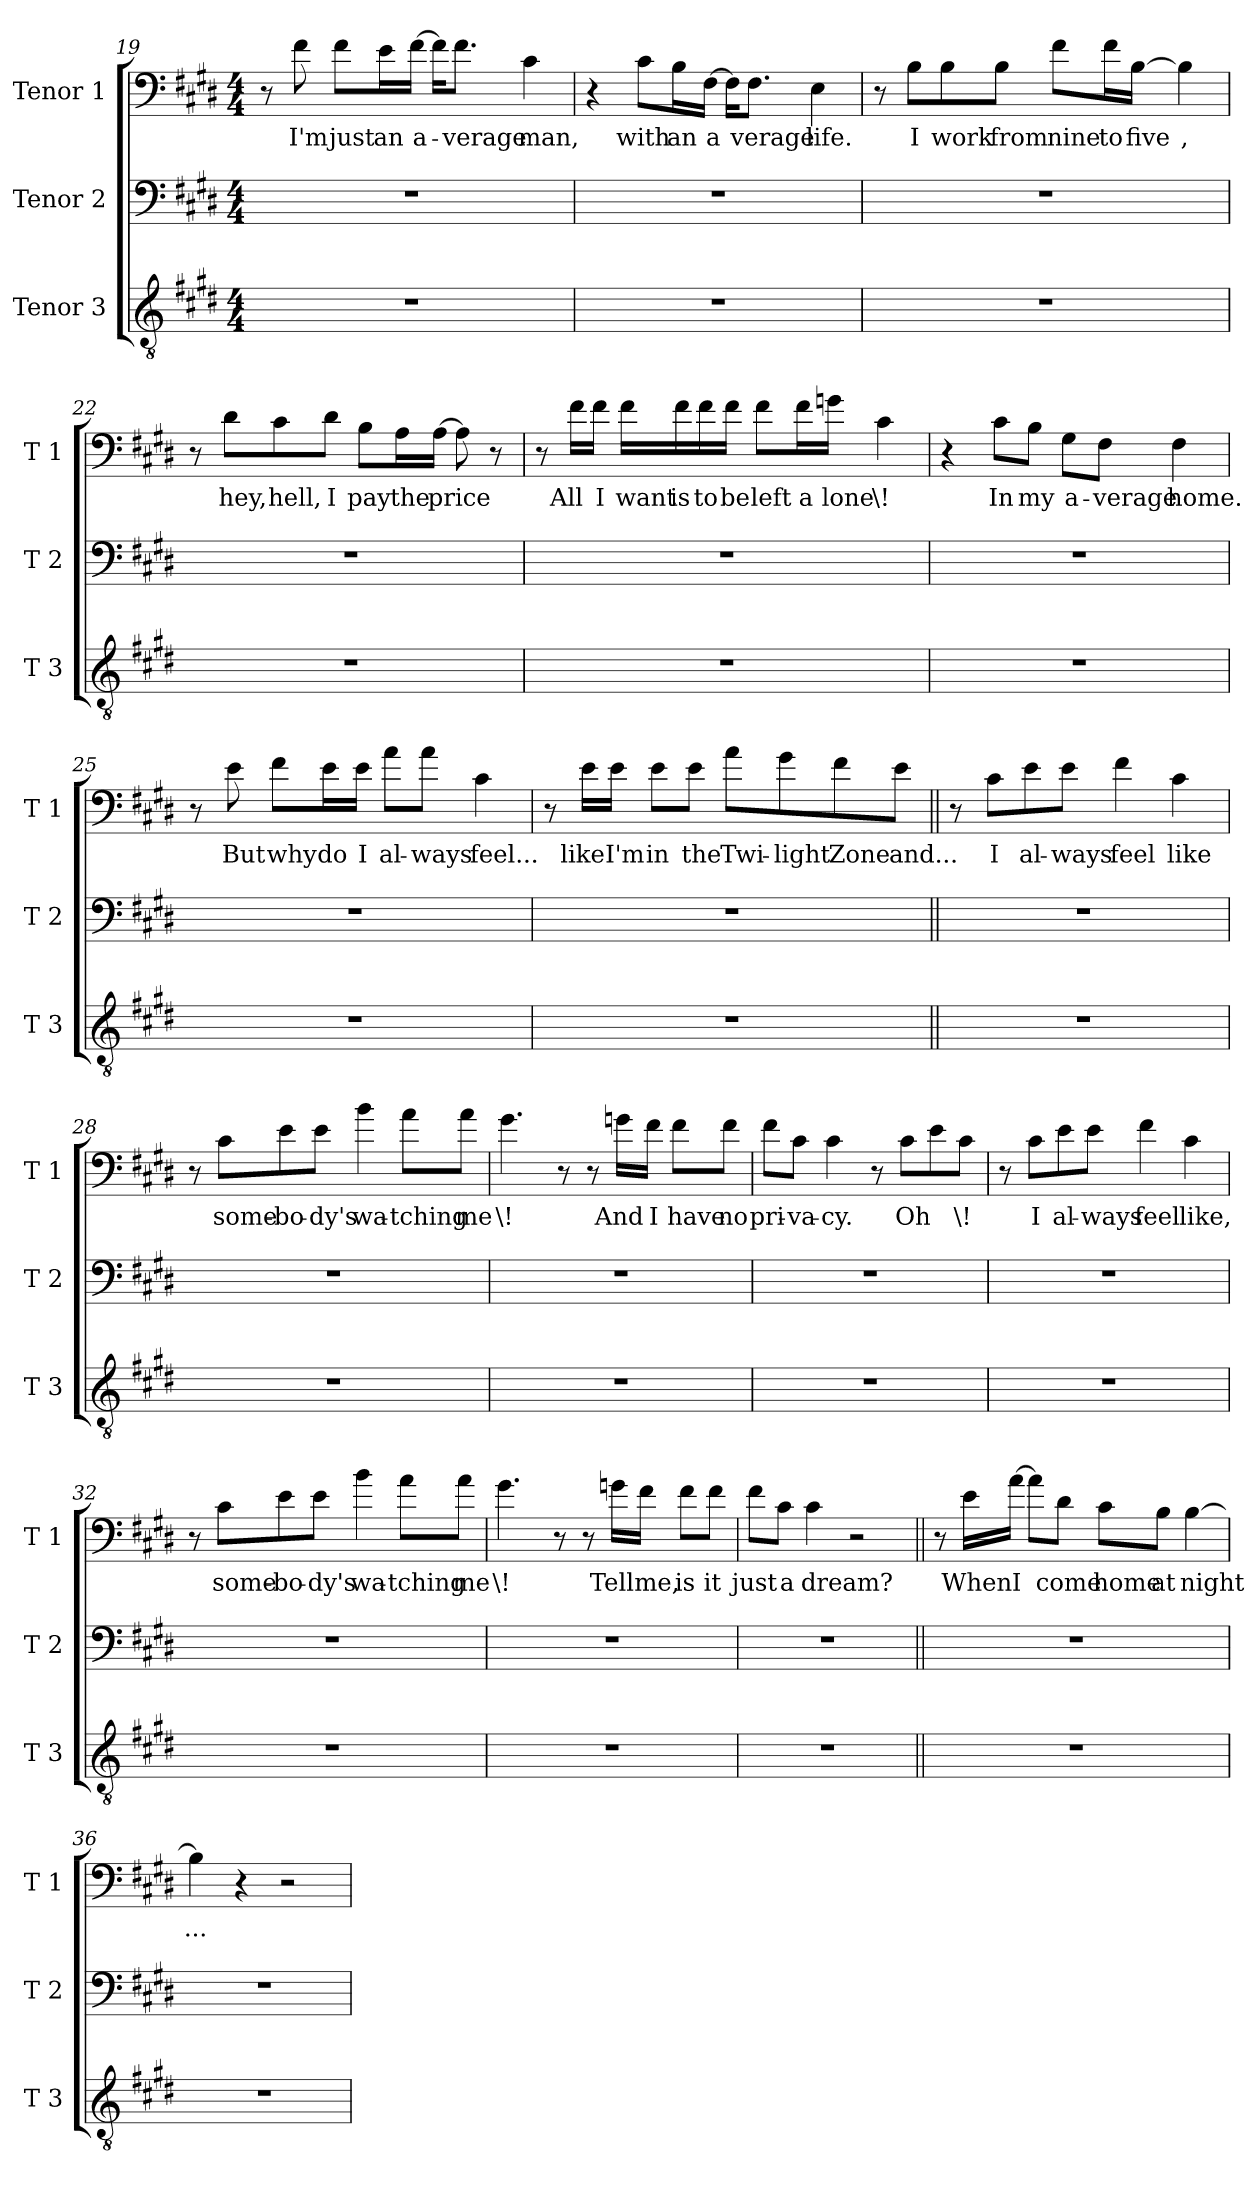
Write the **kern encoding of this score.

**kern	**kern	**kern	**text
*part3	*part2	*part1	*part1
*staff3	*staff2	*staff1	*staff1
*I"Tenor 3	*I"Tenor 2	*I"Tenor 1	*
*I'T 3	*I'T 2	*I'T 1	*
!!LO:LB:g=z
*clefGv2	*clefF4	*clefF4	*
*k[f#c#g#d#]	*k[f#c#g#d#]	*k[f#c#g#d#]	*
*c#:	*c#:	*c#:	*
*M4/4	*M4/4	*M4/4	*
=19	=19	=19	=19
1r	1r	8r	.
!	!	!LO:N:head=solid	!LO:LY:b
.	.	8f#\	I'm
!	!	!LO:N:head=solid	!LO:LY:b
.	.	8f#\L	just
!	!	!LO:N:head=solid	!LO:LY:b
.	.	16e\L	an
!	!	!LO:N:head=solid	!LO:LY:b
.	.	[16f#\JJ	a-
!	!	!LO:N:head=solid	!
.	.	16f#\KL]	.
!	!	!LO:N:head=solid	!LO:LY:b
.	.	8.f#\J	-verage
!	!	!LO:N:head=solid	!LO:LY:b
.	.	4c#\	man,
=20	=20	=20	=20
1r	1r	4r	.
!	!	!LO:N:head=solid	!LO:LY:b
.	.	8c#\L	with
!	!	!LO:N:head=solid	!LO:LY:b
.	.	16B\L	an
!	!	!LO:N:head=solid	!LO:LY:b
.	.	[16F#\JJ	a
!	!	!LO:N:head=solid	!
.	.	16F#\KL]	.
!	!	!LO:N:head=solid	!LO:LY:b
.	.	8.F#\J	verage
!	!	!LO:N:head=solid	!LO:LY:b
.	.	4E\	life.
=21	=21	=21	=21
1r	1r	8r	.
!	!	!LO:N:head=solid	!LO:LY:b
.	.	8B\L	I
!	!	!LO:N:head=solid	!LO:LY:b
.	.	8B\	work
!	!	!LO:N:head=solid	!LO:LY:b
.	.	8B\J	from
!	!	!LO:N:head=solid	!LO:LY:b
.	.	8f#\L	nine
!	!	!LO:N:head=solid	!LO:LY:b
.	.	16f#\L	to
!	!	!LO:N:head=solid	!LO:LY:b
.	.	[16B\JJ	five
!	!	!LO:N:head=solid	!LO:LY:b
.	.	4B\]	,
!!LO:LB:g=z
=22	=22	=22	=22
1r	1r	8r	.
!	!	!LO:N:head=solid	!LO:LY:b
.	.	8d#\L	hey,
!	!	!LO:N:head=solid	!LO:LY:b
.	.	8c#\	hell,
!	!	!LO:N:head=solid	!LO:LY:b
.	.	8d#\J	I
!	!	!LO:N:head=solid	!LO:LY:b
.	.	8B\L	pay
!	!	!LO:N:head=solid	!LO:LY:b
.	.	16A\L	the
!	!	!LO:N:head=solid	!LO:LY:b
.	.	[16A\JJ	price
!	!	!LO:N:head=solid	!LO:LY:b
.	.	8A\]	.
.	.	8r	.
=23	=23	=23	=23
1r	1r	8r	.
!	!	!LO:N:head=solid	!LO:LY:b
.	.	16f#\LL	All
!	!	!LO:N:head=solid	!LO:LY:b
.	.	16f#\JJ	I
!	!	!LO:N:head=solid	!LO:LY:b
.	.	16f#\LL	want
!	!	!LO:N:head=solid	!LO:LY:b
.	.	16f#\	is
!	!	!LO:N:head=solid	!LO:LY:b
.	.	16f#\	to
!	!	!LO:N:head=solid	!LO:LY:b
.	.	16f#\JJ	be
!	!	!LO:N:head=solid	!LO:LY:b
.	.	8f#\L	left
!	!	!LO:N:head=solid	!LO:LY:b
.	.	16f#\L	a
!	!	!LO:N:head=solid	!LO:LY:b
.	.	16gn\JJ	lone
!	!	!LO:N:head=solid	!LO:LY:b
.	.	4c#\	\!
=24	=24	=24	=24
1r	1r	4r	.
!	!	!LO:N:head=solid	!LO:LY:b
.	.	8c#\L	In
!	!	!LO:N:head=solid	!LO:LY:b
.	.	8B\J	my
!	!	!LO:N:head=solid	!LO:LY:b
.	.	8G#\L	a-
!	!	!LO:N:head=solid	!LO:LY:b
.	.	8F#\J	-verage
!	!	!LO:N:head=solid	!LO:LY:b
.	.	4F#\	home.
!!LO:LB:g=z
=25	=25	=25	=25
1r	1r	8r	.
!	!	!LO:N:head=solid	!LO:LY:b
.	.	8e\	But
!	!	!LO:N:head=solid	!LO:LY:b
.	.	8f#\L	why
!	!	!LO:N:head=solid	!LO:LY:b
.	.	16e\L	do
!	!	!LO:N:head=solid	!LO:LY:b
.	.	16e\JJ	I
!	!	!LO:N:head=solid	!LO:LY:b
.	.	8a\L	al-
!	!	!LO:N:head=solid	!LO:LY:b
.	.	8a\J	-ways
!	!	!LO:N:head=solid	!LO:LY:b
.	.	4c#\	feel...
=26	=26	=26	=26
1r	1r	8r	.
!	!	!	!LO:LY:b
.	.	16e\LL	like
!	!	!	!LO:LY:b
.	.	16e\JJ	I'm
!	!	!	!LO:LY:b
.	.	8e\L	in
!	!	!	!LO:LY:b
.	.	8e\J	the
!	!	!	!LO:LY:b
.	.	8a\L	Twi-
!	!	!	!LO:LY:b
.	.	8g#\	-light
!	!	!	!LO:LY:b
.	.	8f#\	Zone
!	!	!	!LO:LY:b
.	.	8e\J	and...
=27||	=27||	=27||	=27||
1r	1r	8r	.
!	!	!	!LO:LY:b
.	.	8c#\L	I
!	!	!	!LO:LY:b
.	.	8e\	al-
!	!	!	!LO:LY:b
.	.	8e\J	-ways
!	!	!	!LO:LY:b
.	.	4f#\	feel
!	!	!	!LO:LY:b
.	.	4c#\	like
!!LO:LB:g=z
=28	=28	=28	=28
1r	1r	8r	.
!	!	!	!LO:LY:b
.	.	8c#\L	some-
!	!	!	!LO:LY:b
.	.	8e\	-bo-
!	!	!	!LO:LY:b
.	.	8e\J	-dy's
!	!	!	!LO:LY:b
.	.	4b\	wa-
!	!	!	!LO:LY:b
.	.	8a\L	-tching
!	!	!	!LO:LY:b
.	.	8a\J	me
=29	=29	=29	=29
!	!	!	!LO:LY:b
1r	1r	4.g#\	\!
.	.	8r	.
.	.	8r	.
!	!	!	!LO:LY:b
.	.	16gn\LL	And
!	!	!	!LO:LY:b
.	.	16f#\JJ	I
!	!	!	!LO:LY:b
.	.	8f#\L	have
!	!	!	!LO:LY:b
.	.	8f#\J	no
=30	=30	=30	=30
!	!	!	!LO:LY:b
1r	1r	8f#\L	pri-
!	!	!	!LO:LY:b
.	.	8c#\J	-va-
!	!	!	!LO:LY:b
.	.	4c#\	-cy.
.	.	8r	.
!	!	!	!LO:LY:b
.	.	8c#\L	Oh
.	.	8e\	.
!	!	!	!LO:LY:b
.	.	8c#\J	\!
=31	=31	=31	=31
1r	1r	8r	.
!	!	!	!LO:LY:b
.	.	8c#\L	I
!	!	!	!LO:LY:b
.	.	8e\	al-
!	!	!	!LO:LY:b
.	.	8e\J	-ways
!	!	!	!LO:LY:b
.	.	4f#\	feel
!	!	!	!LO:LY:b
.	.	4c#\	like,
!!LO:LB:g=z
=32	=32	=32	=32
1r	1r	8r	.
!	!	!	!LO:LY:b
.	.	8c#\L	some-
!	!	!	!LO:LY:b
.	.	8e\	-bo-
!	!	!	!LO:LY:b
.	.	8e\J	-dy's
!	!	!	!LO:LY:b
.	.	4b\	wa-
!	!	!	!LO:LY:b
.	.	8a\L	-tching
!	!	!	!LO:LY:b
.	.	8a\J	me
=33	=33	=33	=33
!	!	!	!LO:LY:b
1r	1r	4.g#\	\!
.	.	8r	.
.	.	8r	.
!	!	!	!LO:LY:b
.	.	16gn\LL	Tell
!	!	!	!LO:LY:b
.	.	16f#\JJ	me,
!	!	!	!LO:LY:b
.	.	8f#\L	is
!	!	!	!LO:LY:b
.	.	8f#\J	it
=34	=34	=34	=34
!	!	!	!LO:LY:b
1r	1r	8f#\L	just
!	!	!	!LO:LY:b
.	.	8c#\J	a
!	!	!	!LO:LY:b
.	.	4c#\	dream?
.	.	2r	.
!!LO:PB:g=z
=35||	=35||	=35||	=35||
1r	1r	8r	.
!	!	!	!LO:LY:b
.	.	16e\LL	When
!	!	!	!LO:LY:b
.	.	[16a\JJ	I
.	.	8a\L]	.
!	!	!	!LO:LY:b
.	.	8d#\J	come
!	!	!	!LO:LY:b
.	.	8c#\L	home
!	!	!	!LO:LY:b
.	.	8B\J	at
!	!	!	!LO:LY:b
.	.	[4B\	night
=36	=36	=36	=36
!	!	!	!LO:LY:b
1r	1r	4B\]	...
.	.	4r	.
.	.	2r	.
=	=	=	=
*-	*-	*-	*-
